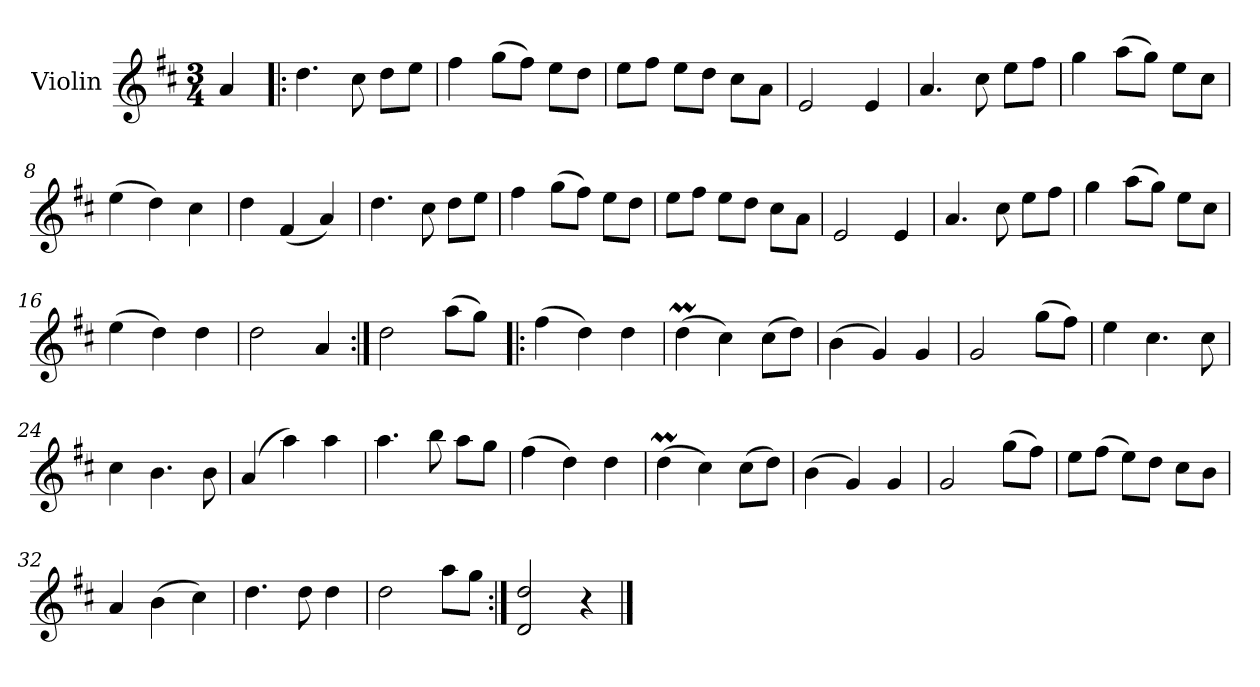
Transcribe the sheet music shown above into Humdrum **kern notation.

**kern
*part1
*staff1
*I"Violin
*I'Vln.
*clefG2
*k[f#c#]
*M3/4
=1
4a/
=2!|:
4.dd\
8cc#\
8dd\L
8ee\J
=3
4ff#\
(8gg\L
8ff#\J)
8ee\L
8dd\J
=4
8ee\L
8ff#\J
8ee\L
8dd\J
8cc#\L
8a\J
=5
2e/
4e/
!!LO:LB:g=z
=6
4.a/
8cc#\
8ee\L
8ff#\J
=7
4gg\
(8aa\L
8gg\J)
8ee\L
8cc#\J
=8
(4ee\
4dd\)
4cc#\
=9
4dd\
(4f#/
4a/)
!!LO:LB:g=z
=10
4.dd\
8cc#\
8dd\L
8ee\J
=11
4ff#\
(8gg\L
8ff#\J)
8ee\L
8dd\J
=12
8ee\L
8ff#\J
8ee\L
8dd\J
8cc#\L
8a\J
=13
2e/
4e/
!!LO:LB:g=z
=14
4.a/
8cc#\
8ee\L
8ff#\J
=15
4gg\
(8aa\L
8gg\J)
8ee\L
8cc#\J
=16
(4ee\
4dd\)
4dd\
=17
2dd\
4a/
=18:|!
2dd\
(8aa\L
8gg\J)
!!LO:LB:g=z
=19!|:
(4ff#\
4dd\)
4dd\
=20
(4ddM\
4cc#\)
(8cc#\L
8dd\J)
=21
(4b\
4g/)
4g/
=22
2g/
(8gg\L
8ff#\J)
!!LO:LB:g=z
=23
4ee\
4.cc#\
8cc#\
=24
4cc#\
4.b\
8b\
=25
(4a/
4aa\)
4aa\
=26
4.aa\
8bb\
8aa\L
8gg\J
!!LO:LB:g=z
=27
(4ff#\
4dd\)
4dd\
=28
(4ddM\
4cc#\)
(8cc#\L
8dd\J)
=29
(4b\
4g/)
4g/
=30
2g/
(8gg\L
8ff#\J)
!!LO:LB:g=z
=31
8ee\L
(8ff#\J
8ee\L)
8dd\J
8cc#\L
8b\J
=32
4a/
(4b\
4cc#\)
=33
4.dd\
8dd\
4dd\
=34
2dd\
8aa\L
8gg\J
=35:|!
2d/ 2dd/
4r
==
*-
